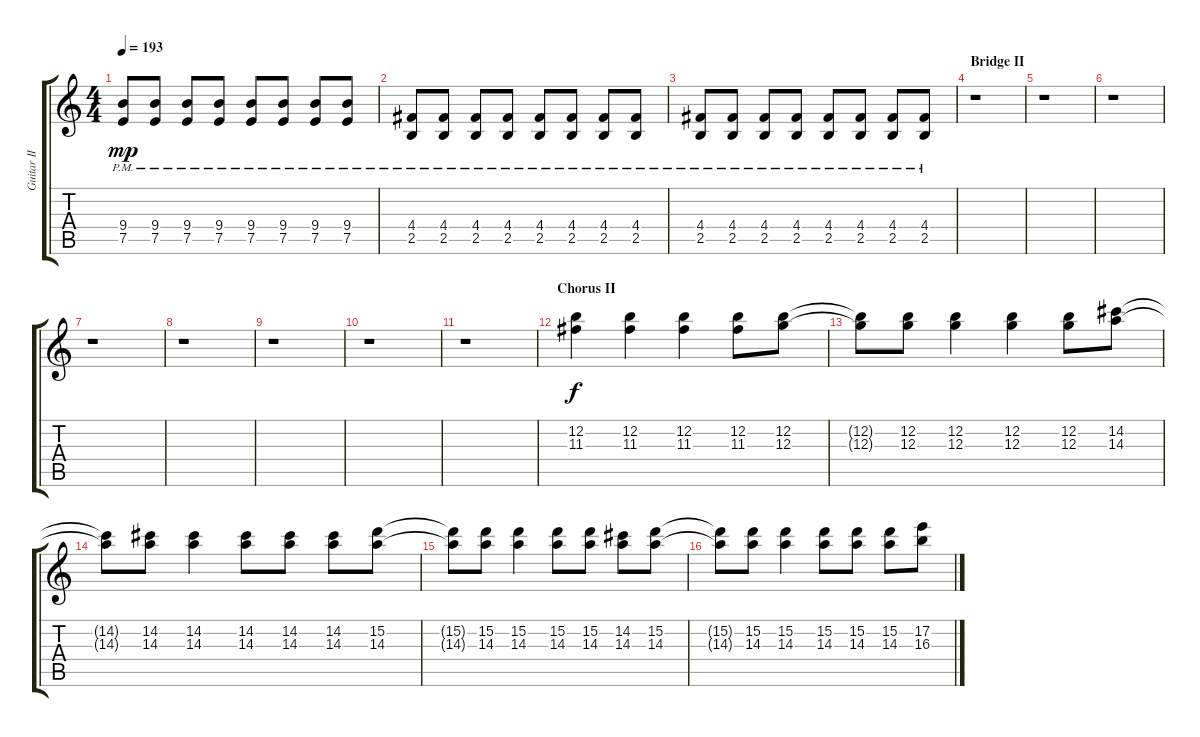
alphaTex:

\track ("Guitar II" "Guitar II") {instrument distortionguitar}
\staff {score tabs}
\tuning (E4 B3 G3 D3 A2 E2) {hide}
\ts (4 4)
\tempo 193
\clef g2
\ks c
(9.4{pm} 7.5{pm}).8{dy mp} (9.4{pm} 7.5{pm}).8 (9.4{pm} 7.5{pm}).8 (9.4{pm} 7.5{pm}).8 (9.4{pm} 7.5{pm}).8 (9.4{pm} 7.5{pm}).8 (9.4{pm} 7.5{pm}).8 (9.4{pm} 7.5{pm}).8 |
(4.4{pm} 2.5{pm}).8 (4.4{pm} 2.5{pm}).8 (4.4{pm} 2.5{pm}).8 (4.4{pm} 2.5{pm}).8 (4.4{pm} 2.5{pm}).8 (4.4{pm} 2.5{pm}).8 (4.4{pm} 2.5{pm}).8 (4.4{pm} 2.5{pm}).8 |
(4.4{pm} 2.5{pm}).8 (4.4{pm} 2.5{pm}).8 (4.4{pm} 2.5{pm}).8 (4.4{pm} 2.5{pm}).8 (4.4{pm} 2.5{pm}).8 (4.4{pm} 2.5{pm}).8 (4.4{pm} 2.5{pm}).8 (4.4{pm} 2.5{pm}).8 |
\section ("" "Bridge II")
r.1 |
r.1 |
r.1 |
r.1 |
r.1 |
r.1 |
r.1 |
r.1 |
\section ("" "Chorus II")
(12.2 11.3).4{dy f} (12.2 11.3).4 (12.2 11.3).4 (12.2 11.3).8 (12.2 12.3).8 |
(12.2{t} 12.3{t}).8 (12.2 12.3).8 (12.2 12.3).4 (12.2 12.3).4 (12.2 12.3).8 (14.2 14.3).8 |
(14.2{t} 14.3{t}).8 (14.2 14.3).8 (14.2 14.3).4 (14.2 14.3).8 (14.2 14.3).8 (14.2 14.3).8 (15.2 14.3).8 |
(15.2{t} 14.3{t}).8 (15.2 14.3).8 (15.2 14.3).4 (15.2 14.3).8 (15.2 14.3).8 (14.2 14.3).8 (15.2 14.3).8 |
(15.2{t} 14.3{t}).8 (15.2 14.3).8 (15.2 14.3).4 (15.2 14.3).8 (15.2 14.3).8 (15.2 14.3).8 (17.2 16.3).8
